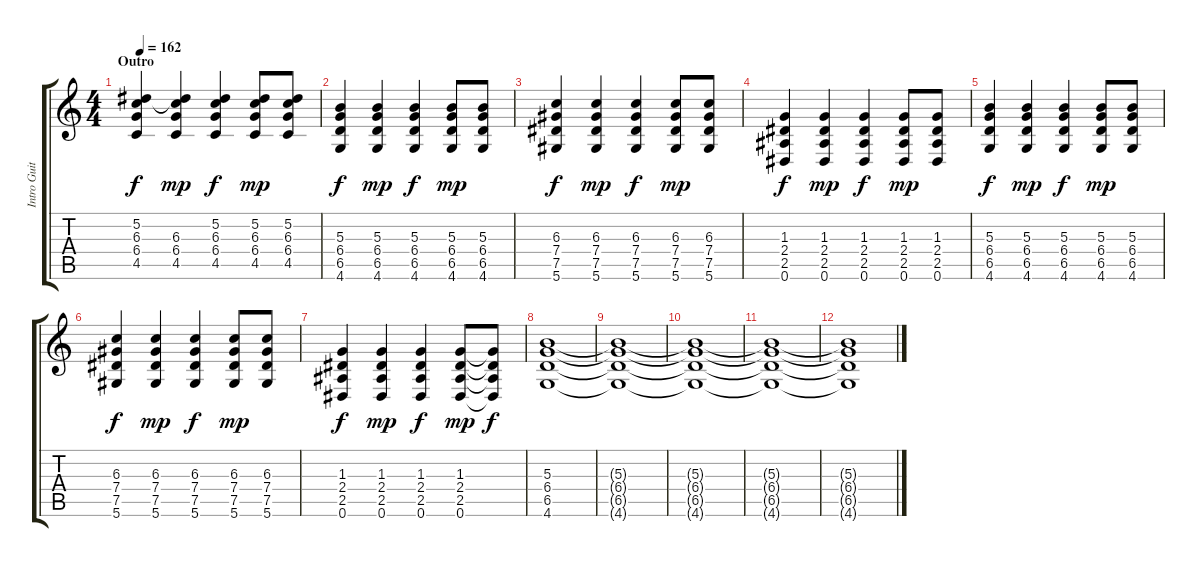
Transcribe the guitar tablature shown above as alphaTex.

\track ("Intro Guitar Clean A" "Intro Guit") {instrument electricguitarjazz}
\staff {score tabs}
\tuning (Eb4 Bb3 Gb3 Db3 Ab2 Eb2) {hide}
\ts (4 4)
\section ("" "Outro")
\tempo 162
\clef g2
\ks c
(5.2 6.3 6.4 4.5).4{dy f} (5.2{t} 6.3 6.4 4.5).4{dy mp} (5.2 6.3 6.4 4.5).4{dy f} (5.2 6.3 6.4 4.5).8{dy mp} (5.2 6.3 6.4 4.5).8 |
(5.3 6.4 6.5 4.6).4{dy f} (5.3 6.4 6.5 4.6).4{dy mp} (5.3 6.4 6.5 4.6).4{dy f} (5.3 6.4 6.5 4.6).8{dy mp} (5.3 6.4 6.5 4.6).8 |
(6.3 7.4 7.5 5.6).4{dy f} (6.3 7.4 7.5 5.6).4{dy mp} (6.3 7.4 7.5 5.6).4{dy f} (6.3 7.4 7.5 5.6).8{dy mp} (6.3 7.4 7.5 5.6).8 |
(1.3 2.4 2.5 0.6).4{dy f} (1.3 2.4 2.5 0.6).4{dy mp} (1.3 2.4 2.5 0.6).4{dy f} (1.3 2.4 2.5 0.6).8{dy mp} (1.3 2.4 2.5 0.6).8 |
(5.3 6.4 6.5 4.6).4{dy f} (5.3 6.4 6.5 4.6).4{dy mp} (5.3 6.4 6.5 4.6).4{dy f} (5.3 6.4 6.5 4.6).8{dy mp} (5.3 6.4 6.5 4.6).8 |
(6.3 7.4 7.5 5.6).4{dy f} (6.3 7.4 7.5 5.6).4{dy mp} (6.3 7.4 7.5 5.6).4{dy f} (6.3 7.4 7.5 5.6).8{dy mp} (6.3 7.4 7.5 5.6).8 |
(1.3 2.4 2.5 0.6).4{dy f} (1.3 2.4 2.5 0.6).4{dy mp} (1.3 2.4 2.5 0.6).4{dy f} (1.3 2.4 2.5 0.6).8{dy mp} (1.3{t} 2.4{t} 2.5{t} 0.6{t}).8{dy f} |
(5.3 6.4 6.5 4.6).1 |
(5.3{t} 6.4{t} 6.5{t} 4.6{t}).1 |
(5.3{t} 6.4{t} 6.5{t} 4.6{t}).1 |
(5.3{t} 6.4{t} 6.5{t} 4.6{t}).1 |
(5.3{t} 6.4{t} 6.5{t} 4.6{t}).1
